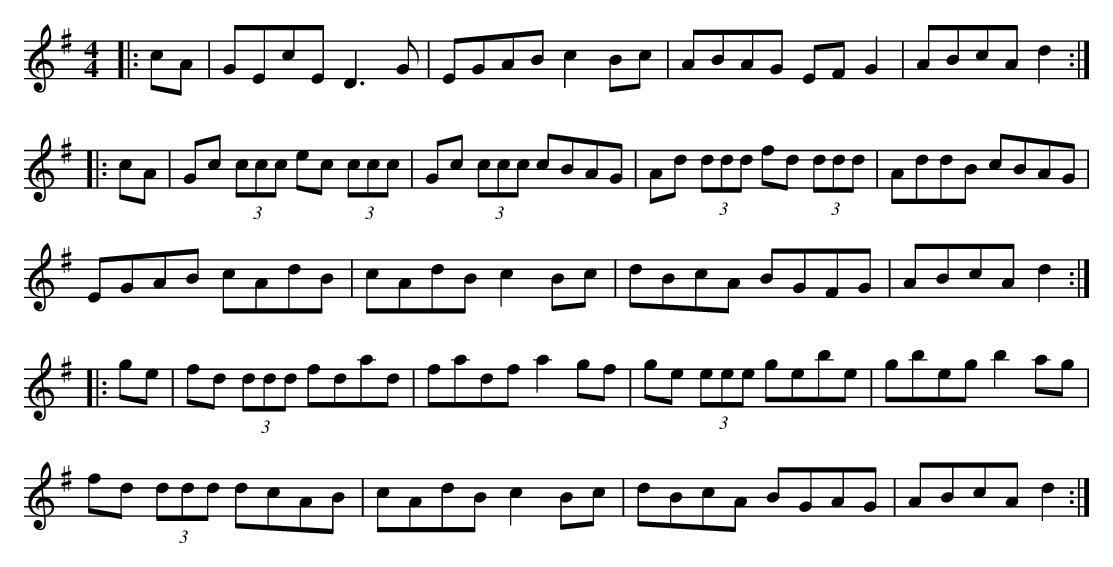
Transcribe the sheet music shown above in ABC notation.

X:1
M:4/4
K:Dmix
|:cA|GEcE D3G|EGAB c2Bc|ABAG EFG2|ABcA d2:|
|:cA|Gc (3ccc ec (3ccc|Gc (3ccc cBAG|Ad (3ddd fd (3ddd|AddB cBAG|
EGAB cAdB|cAdB c2 Bc|dBcA BGFG|ABcA d2:|
|:ge|fd (3ddd fdad|fadf a2gf|ge (3eee gebe|gbeg b2ag|
fd (3ddd dcAB|cAdB c2Bc|dBcA BGAG|ABcA d2:|
